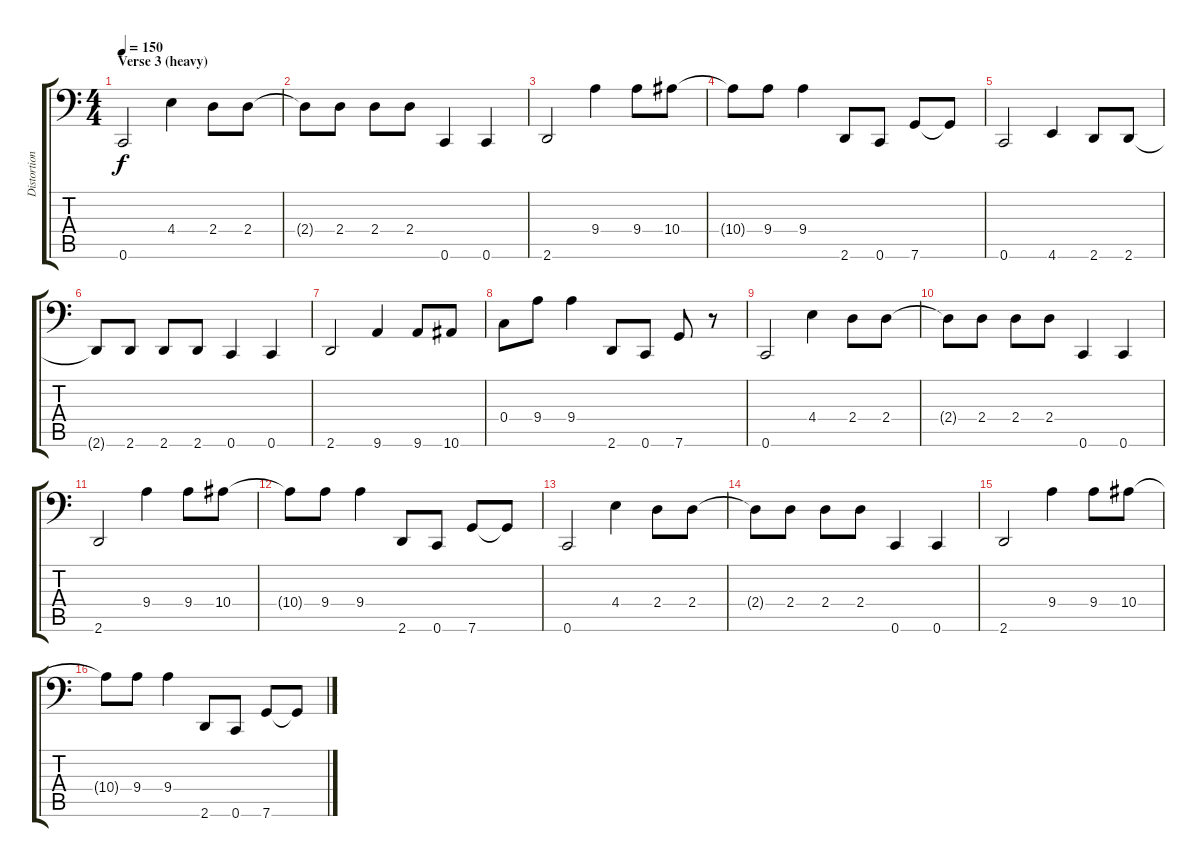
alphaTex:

\track ("Distortion Bass 2" "Distortion") {instrument synthbass1}
\staff {score tabs}
\tuning (D3 A2 F2 C2 G1 C1) {hide}
\ts (4 4)
\section ("" "Verse 3 (heavy)")
\tempo 150
\clef f4
\ks c
0.6.2{dy f} 4.4.4 2.4.8 2.4.8 |
2.4{t}.8 2.4.8 2.4.8 2.4.8 0.6.4 0.6.4 |
2.6.2 9.4.4 9.4.8 10.4.8 |
10.4{t}.8 9.4.8 9.4.4 2.6.8 0.6.8 7.6.8 7.6{t}.8 |
0.6.2 4.6.4 2.6.8 2.6.8 |
2.6{t}.8 2.6.8 2.6.8 2.6.8 0.6.4 0.6.4 |
2.6.2 9.6.4 9.6.8 10.6.8 |
0.4.8 9.4.8 9.4.4 2.6.8 0.6.8 7.6.8 r.8 |
0.6.2 4.4.4 2.4.8 2.4.8 |
2.4{t}.8 2.4.8 2.4.8 2.4.8 0.6.4 0.6.4 |
2.6.2 9.4.4 9.4.8 10.4.8 |
10.4{t}.8 9.4.8 9.4.4 2.6.8 0.6.8 7.6.8 7.6{t}.8 |
0.6.2 4.4.4 2.4.8 2.4.8 |
2.4{t}.8 2.4.8 2.4.8 2.4.8 0.6.4 0.6.4 |
2.6.2 9.4.4 9.4.8 10.4.8 |
10.4{t}.8 9.4.8 9.4.4 2.6.8 0.6.8 7.6.8 7.6{t}.8
